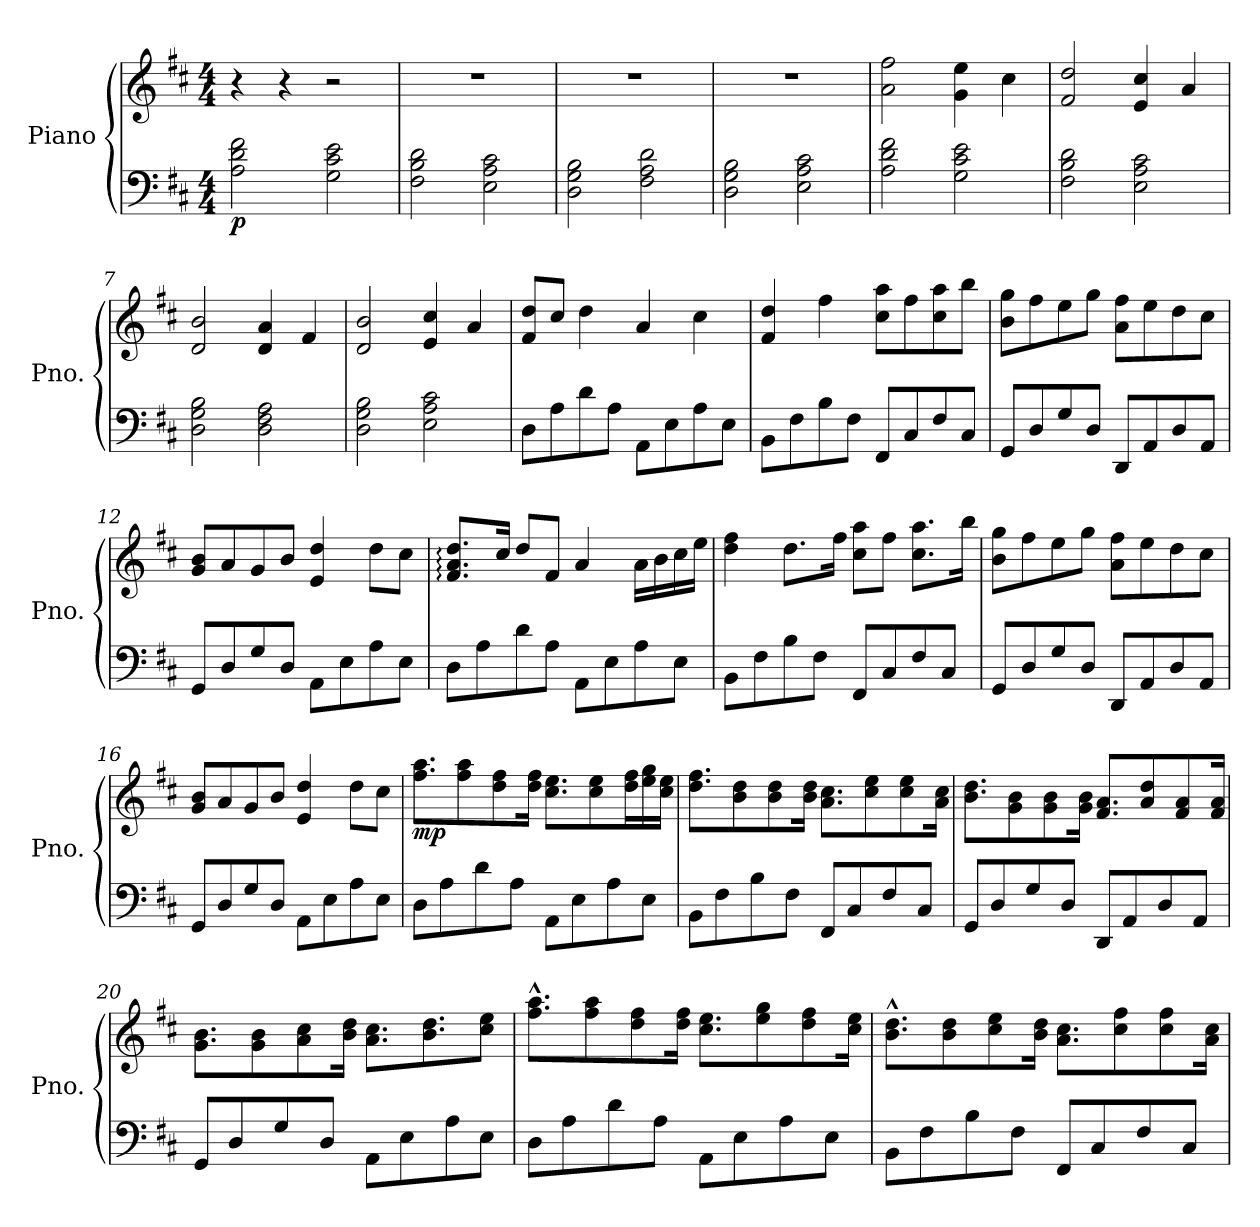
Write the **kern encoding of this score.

**kern	**kern	**dynam
*part1	*part1	*part1
*staff2	*staff1	*staff1/2
*I"Piano	*	*
*I'Pno.	*	*
*clefF4	*clefG2	*
*k[f#c#]	*k[f#c#]	*
*M4/4	*M4/4	*
*MM70	*MM70	*
=1	=1	=1
!	!	!LO:DY:b=2
2A\ 2d\ 2f#\	4r	p
.	4r	.
2G\ 2c#\ 2e\	2r	.
=2	=2	=2
2F#\ 2B\ 2d\	1r	.
2E\ 2A\ 2c#\	.	.
=3	=3	=3
2D\ 2G\ 2B\	1r	.
2F#\ 2A\ 2d\	.	.
=4	=4	=4
2D\ 2G\ 2B\	1r	.
2E\ 2A\ 2c#\	.	.
=5	=5	=5
2A\ 2d\ 2f#\	2a\ 2ff#\	.
2G\ 2c#\ 2e\	4g\ 4ee\	.
.	4cc#\	.
=6	=6	=6
2F#\ 2B\ 2d\	2f#/ 2dd/	.
2E\ 2A\ 2c#\	4e/ 4cc#/	.
.	4a/	.
=7	=7	=7
2D\ 2G\ 2B\	2d/ 2b/	.
2D\ 2F#\ 2A\	4d/ 4a/	.
.	4f#/	.
=8	=8	=8
2D\ 2G\ 2B\	2d/ 2b/	.
2E\ 2A\ 2c#\	4e/ 4cc#/	.
.	4a/	.
!!LO:LB:g=z
=9	=9	=9
8D\L	8f#/ 8dd/L	.
8A\	8cc#/J	.
8d\	4dd\	.
8A\J	.	.
8AA\L	4a/	.
8E\	.	.
8A\	4cc#\	.
8E\J	.	.
=10	=10	=10
8BB\L	4f#/ 4dd/	.
8F#\	.	.
8B\	4ff#\	.
8F#\J	.	.
8FF#/L	8cc#\ 8aa\L	.
8C#/	8ff#\	.
8F#/	8cc#\ 8aa\	.
8C#/J	8bb\J	.
=11	=11	=11
8GG/L	8b\ 8gg\L	.
8D/	8ff#\	.
8G/	8ee\	.
8D/J	8gg\J	.
8DD/L	8a\ 8ff#\L	.
8AA/	8ee\	.
8D/	8dd\	.
8AA/J	8cc#\J	.
=12	=12	=12
8GG/L	8g/ 8b/L	.
8D/	8a/	.
8G/	8g/	.
8D/J	8b/J	.
8AA\L	4e/ 4dd/	.
8E\	.	.
8A\	8dd\L	.
8E\J	8cc#\J	.
!!LO:LB:g=z
=13	=13	=13
8D\L	8.f#/: 8.a/: 8.dd/:L	.
8A\	.	.
.	16cc#/Jk	.
8d\	8dd/L	.
8A\J	8f#/J	.
8AA\L	4a/	.
8E\	.	.
8A\	16a\LL	.
.	16b\	.
8E\J	16cc#\	.
.	16ee\JJ	.
=14	=14	=14
8BB\L	4dd\ 4ff#\	.
8F#\	.	.
8B\	8.dd\L	.
8F#\J	.	.
.	16ff#\Jk	.
8FF#/L	8cc#\ 8aa\L	.
8C#/	8ff#\J	.
8F#/	8.cc#\ 8.aa\L	.
8C#/J	.	.
.	16bb\Jk	.
=15	=15	=15
8GG/L	8b\ 8gg\L	.
8D/	8ff#\	.
8G/	8ee\	.
8D/J	8gg\J	.
8DD/L	8a\ 8ff#\L	.
8AA/	8ee\	.
8D/	8dd\	.
8AA/J	8cc#\J	.
=16	=16	=16
8GG/L	8g/ 8b/L	.
8D/	8a/	.
8G/	8g/	.
8D/J	8b/J	.
8AA\L	4e/ 4dd/	.
8E\	.	.
8A\	8dd\L	.
8E\J	8cc#\J	.
!!LO:LB:g=z
=17	=17	=17
!	!	!LO:DY:b
8D\L	8.ff#\ 8.aa\L	mp
8A\	.	.
.	8ff#\ 8aa\	.
8d\	.	.
.	8dd\ 8ff#\	.
8A\J	.	.
.	16dd\ 16ff#\Jk	.
8AA\L	8.cc#\ 8.ee\L	.
8E\	.	.
.	8cc#\ 8ee\	.
8A\	.	.
.	16dd\ 16ff#\L	.
8E\J	16ee\ 16gg\	.
.	16cc#\ 16ee\JJ	.
=18	=18	=18
8BB\L	8.dd\ 8.ff#\L	.
8F#\	.	.
.	8b\ 8dd\	.
8B\	.	.
.	8b\ 8dd\	.
8F#\J	.	.
.	16b\ 16dd\Jk	.
8FF#/L	8.a\ 8.cc#\L	.
8C#/	.	.
.	8cc#\ 8ee\	.
8F#/	.	.
.	8cc#\ 8ee\	.
8C#/J	.	.
.	16a\ 16cc#\Jk	.
=19	=19	=19
8GG/L	8.b\ 8.dd\L	.
8D/	.	.
.	8g\ 8b\	.
8G/	.	.
.	8g\ 8b\	.
8D/J	.	.
.	16g\ 16b\Jk	.
8DD/L	8.f#/ 8.a/L	.
8AA/	.	.
.	8a/ 8dd/	.
8D/	.	.
.	8f#/ 8a/	.
8AA/J	.	.
.	16f#/ 16a/Jk	.
=20	=20	=20
8GG/L	8.g\ 8.b\L	.
8D/	.	.
.	8g\ 8b\	.
8G/	.	.
.	8a\ 8cc#\	.
8D/J	.	.
.	16b\ 16dd\Jk	.
8AA\L	8.a\ 8.cc#\L	.
8E\	.	.
.	8.b\ 8.dd\	.
8A\	.	.
8E\J	8cc#\ 8ee\J	.
!!LO:LB:g=z
=21	=21	=21
8D\L	8.ff#\^^ 8.aa\^^L	.
8A\	.	.
.	8ff#\ 8aa\	.
8d\	.	.
.	8dd\ 8ff#\	.
8A\J	.	.
.	16dd\ 16ff#\Jk	.
8AA\L	8.cc#\ 8.ee\L	.
8E\	.	.
.	8ee\ 8gg\	.
8A\	.	.
.	8dd\ 8ff#\	.
8E\J	.	.
.	16cc#\ 16ee\Jk	.
=22	=22	=22
8BB\L	8.b\^^ 8.dd\^^L	.
8F#\	.	.
.	8b\ 8dd\	.
8B\	.	.
.	8cc#\ 8ee\	.
8F#\J	.	.
.	16b\ 16dd\Jk	.
8FF#/L	8.a\ 8.cc#\L	.
8C#/	.	.
.	8cc#\ 8ff#\	.
8F#/	.	.
.	8cc#\ 8ff#\	.
8C#/J	.	.
.	16a\ 16cc#\Jk	.
=	=	=
*-	*-	*-
